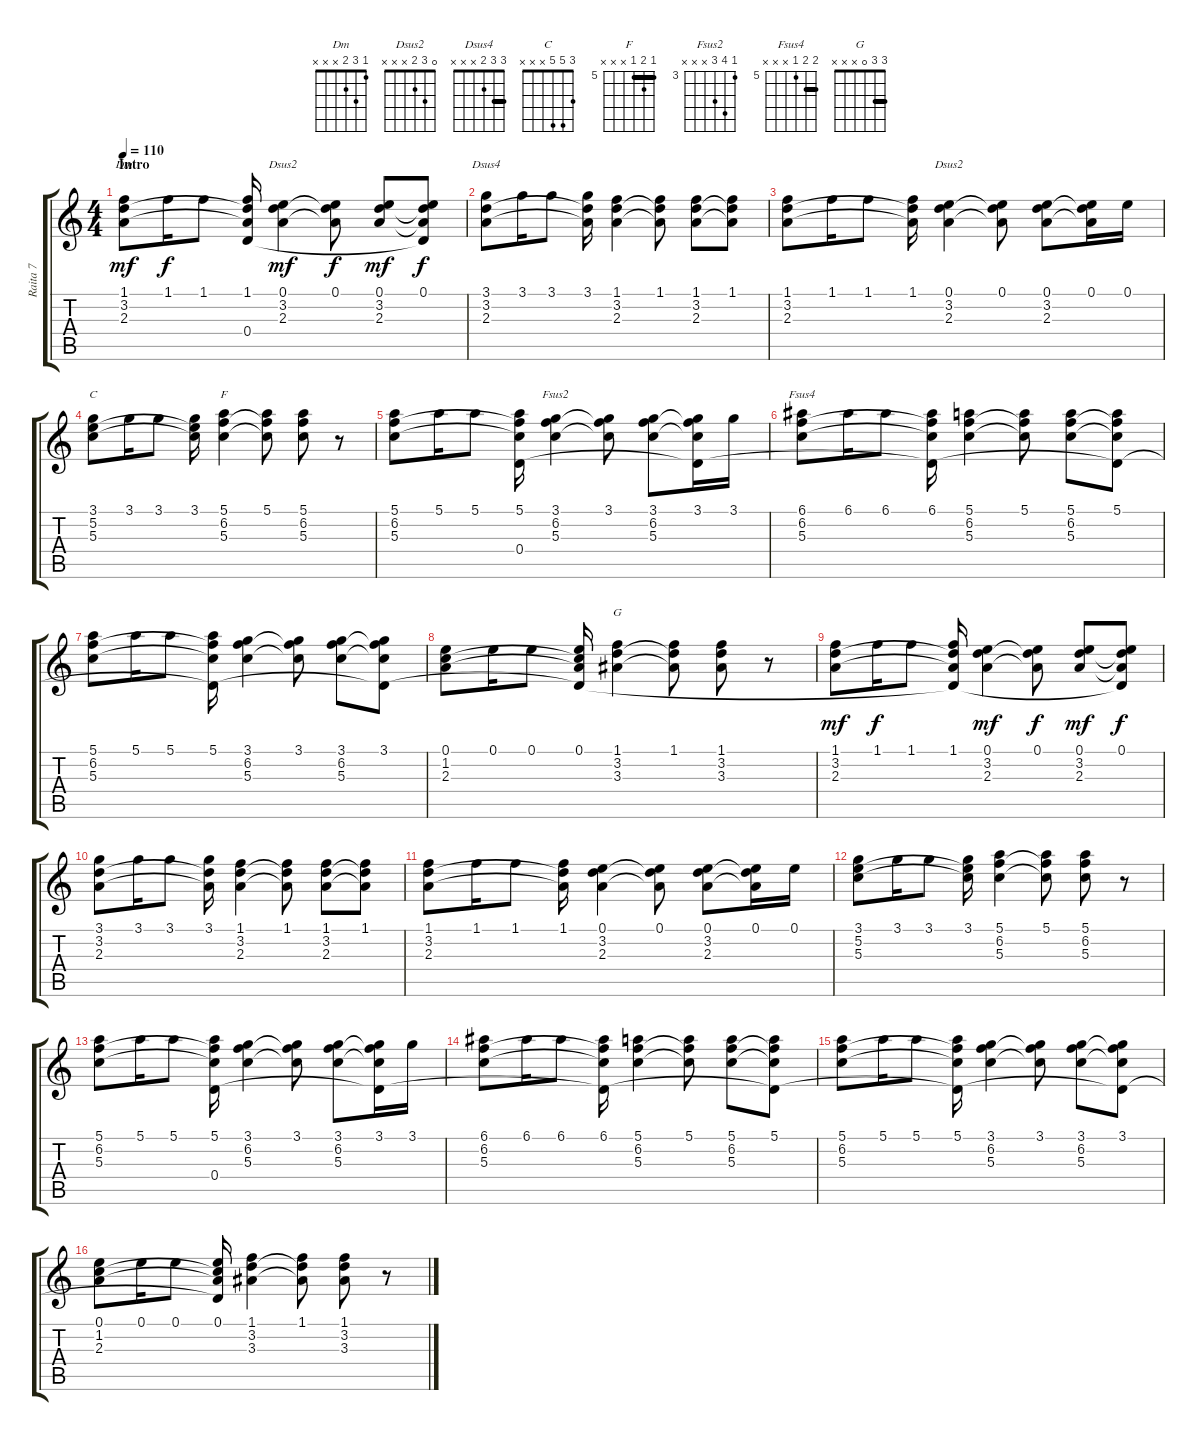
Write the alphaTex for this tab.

\track ("Raita 7" "Raita 7") {instrument acousticguitarsteel}
\staff {score tabs}
\tuning (E4 B3 G3 D3 A2 E2) {hide}
\chord ("Dm" 1 3 2 x x x)
\chord ("Dsus2" 0 3 2 0 x x)
\chord ("Dsus4" 3 3 2 x x x) {barre 3}
\chord ("Dsus2" 0 3 2 x x x)
\chord ("C" 3 5 5 x x x)
\chord ("F" 5 6 5 x x x) {firstfret 5 barre 5}
\chord ("Fsus2" 3 6 5 x x x) {firstfret 3}
\chord ("Fsus4" 6 6 5 x x x) {firstfret 5 barre 6}
\chord ("G" 3 3 0 x x x) {barre 3}
\ts (4 4)
\section ("" "Intro")
\tempo 110
\clef g2
\ks c
(1.1 3.2 2.3).8{ch "Dm" dy mf instrument acousticguitarsteel} 1.1.16{dy f} 1.1.8 (1.1 3.2{t} 2.3{t} 0.4).16 (0.1 3.2 2.3).4{ch "Dsus2" dy mf} (0.1 3.2{t} 2.3{t}).8{dy f} (0.1 3.2 2.3).8{dy mf} (0.1 3.2{t} 2.3{t} 0.4{t}).8{dy f} |
(3.1 3.2 2.3).8{ch "Dsus4"} 3.1.16 3.1.8 (3.1 3.2{t} 2.3{t}).16 (1.1 3.2 2.3).4 (1.1 3.2{t} 2.3{t}).8 (1.1 3.2 2.3).8 (1.1 3.2{t} 2.3{t}).8 |
(1.1 3.2 2.3).8 1.1.16 1.1.8 (1.1 3.2{t} 2.3{t}).16 (0.1 3.2 2.3).4{ch "Dsus2"} (0.1 3.2{t} 2.3{t}).8 (0.1 3.2 2.3).8 (0.1 3.2{t} 2.3{t}).16 0.1.16 |
(3.1 5.2 5.3).8{ch "C"} 3.1.16 3.1.8 (3.1 5.2{t} 5.3{t}).16 (5.1 6.2 5.3).4{ch "F"} (5.1 6.2{t} 5.3{t}).8 (5.1 6.2 5.3).8 r.8 |
(5.1 6.2 5.3).8 5.1.16 5.1.8 (5.1 6.2{t} 5.3{t} 0.4).16 (3.1 6.2 5.3).4{ch "Fsus2"} (3.1 6.2{t} 5.3{t}).8 (3.1 6.2 5.3).8 (3.1 6.2{t} 5.3{t} 0.4{t}).16 3.1.16 |
(6.1 6.2 5.3).8{ch "Fsus4"} 6.1.16 6.1.8 (6.1 6.2{t} 5.3{t} 0.4{t}).16 (5.1 6.2 5.3).4 (5.1 6.2{t} 5.3{t}).8 (5.1 6.2 5.3).8 (5.1 6.2{t} 5.3{t} 0.4{t}).8 |
(5.1 6.2 5.3).8 5.1.16 5.1.8 (5.1 6.2{t} 5.3{t} 0.4{t}).16 (3.1 6.2 5.3).4 (3.1 6.2{t} 5.3{t}).8 (3.1 6.2 5.3).8 (3.1 6.2{t} 5.3{t} 0.4{t}).8 |
(0.1 1.2 2.3).8 0.1.16 0.1.8 (0.1 1.2{t} 2.3{t} 0.4{t}).16 (1.1 3.2 3.3).4{ch "G"} (1.1 3.2{t} 3.3{t}).8 (1.1 3.2 3.3).8 r.8 |
(1.1 3.2 2.3).8{dy mf} 1.1.16{dy f} 1.1.8 (1.1 3.2{t} 2.3{t} 0.4{t}).16 (0.1 3.2 2.3).4{dy mf} (0.1 3.2{t} 2.3{t}).8{dy f} (0.1 3.2 2.3).8{dy mf} (0.1 3.2{t} 2.3{t} 0.4{t}).8{dy f} |
(3.1 3.2 2.3).8 3.1.16 3.1.8 (3.1 3.2{t} 2.3{t}).16 (1.1 3.2 2.3).4 (1.1 3.2{t} 2.3{t}).8 (1.1 3.2 2.3).8 (1.1 3.2{t} 2.3{t}).8 |
(1.1 3.2 2.3).8 1.1.16 1.1.8 (1.1 3.2{t} 2.3{t}).16 (0.1 3.2 2.3).4 (0.1 3.2{t} 2.3{t}).8 (0.1 3.2 2.3).8 (0.1 3.2{t} 2.3{t}).16 0.1.16 |
(3.1 5.2 5.3).8 3.1.16 3.1.8 (3.1 5.2{t} 5.3{t}).16 (5.1 6.2 5.3).4 (5.1 6.2{t} 5.3{t}).8 (5.1 6.2 5.3).8 r.8 |
(5.1 6.2 5.3).8 5.1.16 5.1.8 (5.1 6.2{t} 5.3{t} 0.4).16 (3.1 6.2 5.3).4 (3.1 6.2{t} 5.3{t}).8 (3.1 6.2 5.3).8 (3.1 6.2{t} 5.3{t} 0.4{t}).16 3.1.16 |
(6.1 6.2 5.3).8 6.1.16 6.1.8 (6.1 6.2{t} 5.3{t} 0.4{t}).16 (5.1 6.2 5.3).4 (5.1 6.2{t} 5.3{t}).8 (5.1 6.2 5.3).8 (5.1 6.2{t} 5.3{t} 0.4{t}).8 |
(5.1 6.2 5.3).8 5.1.16 5.1.8 (5.1 6.2{t} 5.3{t} 0.4{t}).16 (3.1 6.2 5.3).4 (3.1 6.2{t} 5.3{t}).8 (3.1 6.2 5.3).8 (3.1 6.2{t} 5.3{t} 0.4{t}).8 |
(0.1 1.2 2.3).8 0.1.16 0.1.8 (0.1 1.2{t} 2.3{t} 0.4{t}).16 (1.1 3.2 3.3).4 (1.1 3.2{t} 3.3{t}).8 (1.1 3.2 3.3).8 r.8
